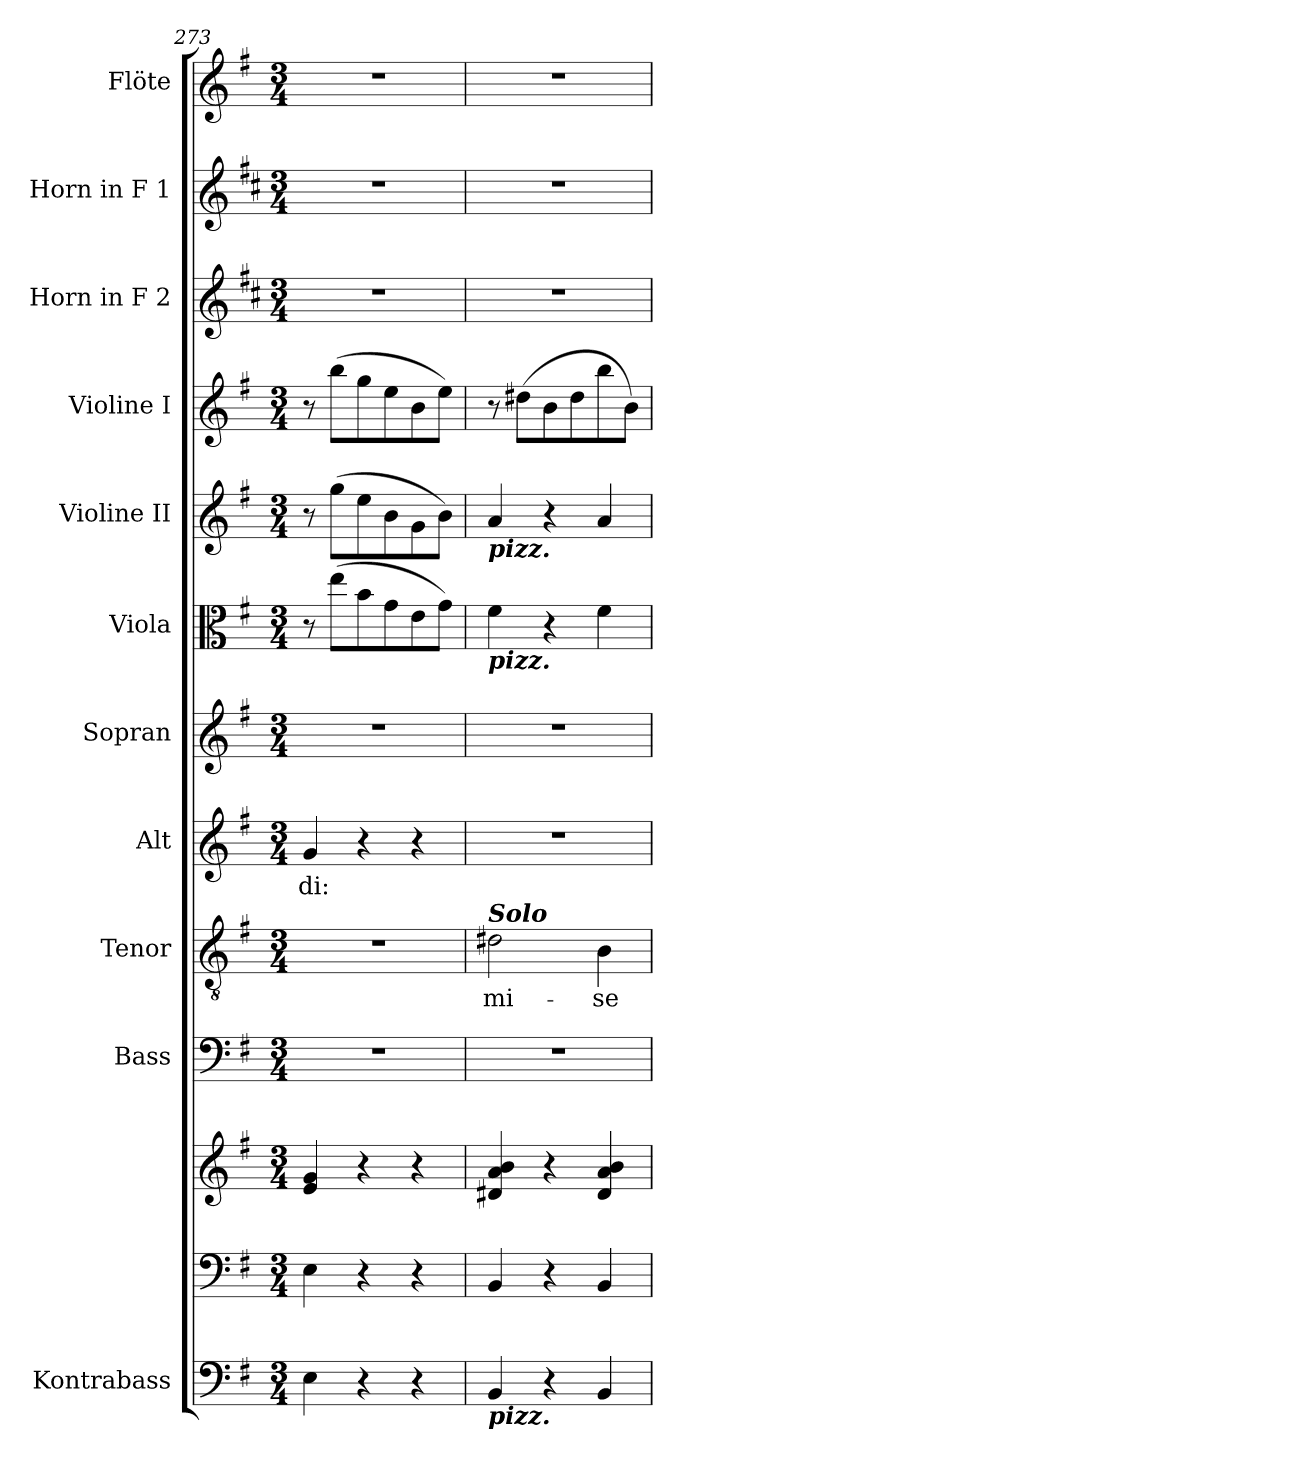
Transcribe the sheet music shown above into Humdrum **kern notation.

**kern	**kern	**kern	**kern	**kern	**text	**kern	**text	**kern	**kern	**kern	**kern	**kern	**kern	**kern
*part12	*part11	*part11	*part10	*part9	*part9	*part8	*part8	*part7	*part6	*part5	*part4	*part3	*part2	*part1
*staff13	*staff12	*staff11	*staff10	*staff9	*staff9	*staff8	*staff8	*staff7	*staff6	*staff5	*staff4	*staff3	*staff2	*staff1
*I"Kontrabass	*	*	*I"Bass	*I"Tenor	*	*I"Alt	*	*I"Sopran	*I"Viola	*I"Violine II	*I"Violine I	*I"Horn in F 2	*I"Horn in F 1	*I"Flöte
*I'Kb.	*	*	*I'B.	*I'T.	*	*I'A.	*	*I'S.	*I'Vla.	*I'Vl. II	*I'Vl. I	*	*	*I'Fl.
*clefF4	*clefF4	*clefG2	*clefF4	*clefGv2	*	*clefG2	*	*clefG2	*clefC3	*clefG2	*clefG2	*clefG2	*clefG2	*clefG2
*ITrd7c12	*	*	*	*	*	*	*	*	*	*	*	*ITrd4c7	*ITrd4c7	*
*k[f#]	*k[f#]	*k[f#]	*k[f#]	*k[f#]	*	*k[f#]	*	*k[f#]	*k[f#]	*k[f#]	*k[f#]	*k[f#]	*k[f#]	*k[f#]
*G:	*G:	*G:	*G:	*G:	*	*G:	*	*G:	*G:	*G:	*G:	*G:	*G:	*G:
*M3/4	*M3/4	*M3/4	*M3/4	*M3/4	*	*M3/4	*	*M3/4	*M3/4	*M3/4	*M3/4	*M3/4	*M3/4	*M3/4
=273	=273	=273	=273	=273	=273	=273	=273	=273	=273	=273	=273	=273	=273	=273
!	!	!	!	!	!	!	!LO:LY:b	!	!	!	!	!	!	!
4EE\	4E\	4e/ 4g/	2.r	2.r	.	4g/	-di:	2.r	8r	8r	8r	2.r	2.r	2.r
.	.	.	.	.	.	.	.	.	(>8ee\L	(>8gg\L	(>8bb\L	.	.	.
4r	4r	4r	.	.	.	4r	.	.	8b\	8ee\	8gg\	.	.	.
.	.	.	.	.	.	.	.	.	8g\	8b\	8ee\	.	.	.
4r	4r	4r	.	.	.	4r	.	.	8e\	8g\	8b\	.	.	.
.	.	.	.	.	.	.	.	.	8g\J)	8b\J)	8ee\J)	.	.	.
!!LO:PB:g=z
=274	=274	=274	=274	=274	=274	=274	=274	=274	=274	=274	=274	=274	=274	=274
!	!	!	!	!	!	!	!	!	!	!LO:TX:b:Bi:t=pizz.	!	!	!	!
!	!	!	!	!	!	!	!	!	!LO:TX:b:Bi:t=pizz.	!	!	!	!	!
!	!	!	!	!LO:TX:a:Bi:t=Solo	!	!	!	!	!	!	!	!	!	!
!LO:TX:b:Bi:t=pizz.	!	!	!	!	!	!	!	!	!	!	!	!	!	!
!	!	!	!	!	!LO:LY:b	!	!	!	!	!	!	!	!	!
4BBB/	4BB/	4d#X/ 4a/ 4b/	2.r	2d#X\	mi-	2.r	.	2.r	4f#\	4a/	8r	2.r	2.r	2.r
.	.	.	.	.	.	.	.	.	.	.	(>8dd#X\L	.	.	.
4r	4r	4r	.	.	.	.	.	.	4r	4r	8b\	.	.	.
.	.	.	.	.	.	.	.	.	.	.	8dd#\	.	.	.
!	!	!	!	!	!LO:LY:b	!	!	!	!	!	!	!	!	!
4BBB/	4BB/	4d#/ 4a/ 4b/	.	4B\	-se-	.	.	.	4f#\	4a/	8bb\	.	.	.
.	.	.	.	.	.	.	.	.	.	.	8b\J)	.	.	.
=	=	=	=	=	=	=	=	=	=	=	=	=	=	=
*-	*-	*-	*-	*-	*-	*-	*-	*-	*-	*-	*-	*-	*-	*-
